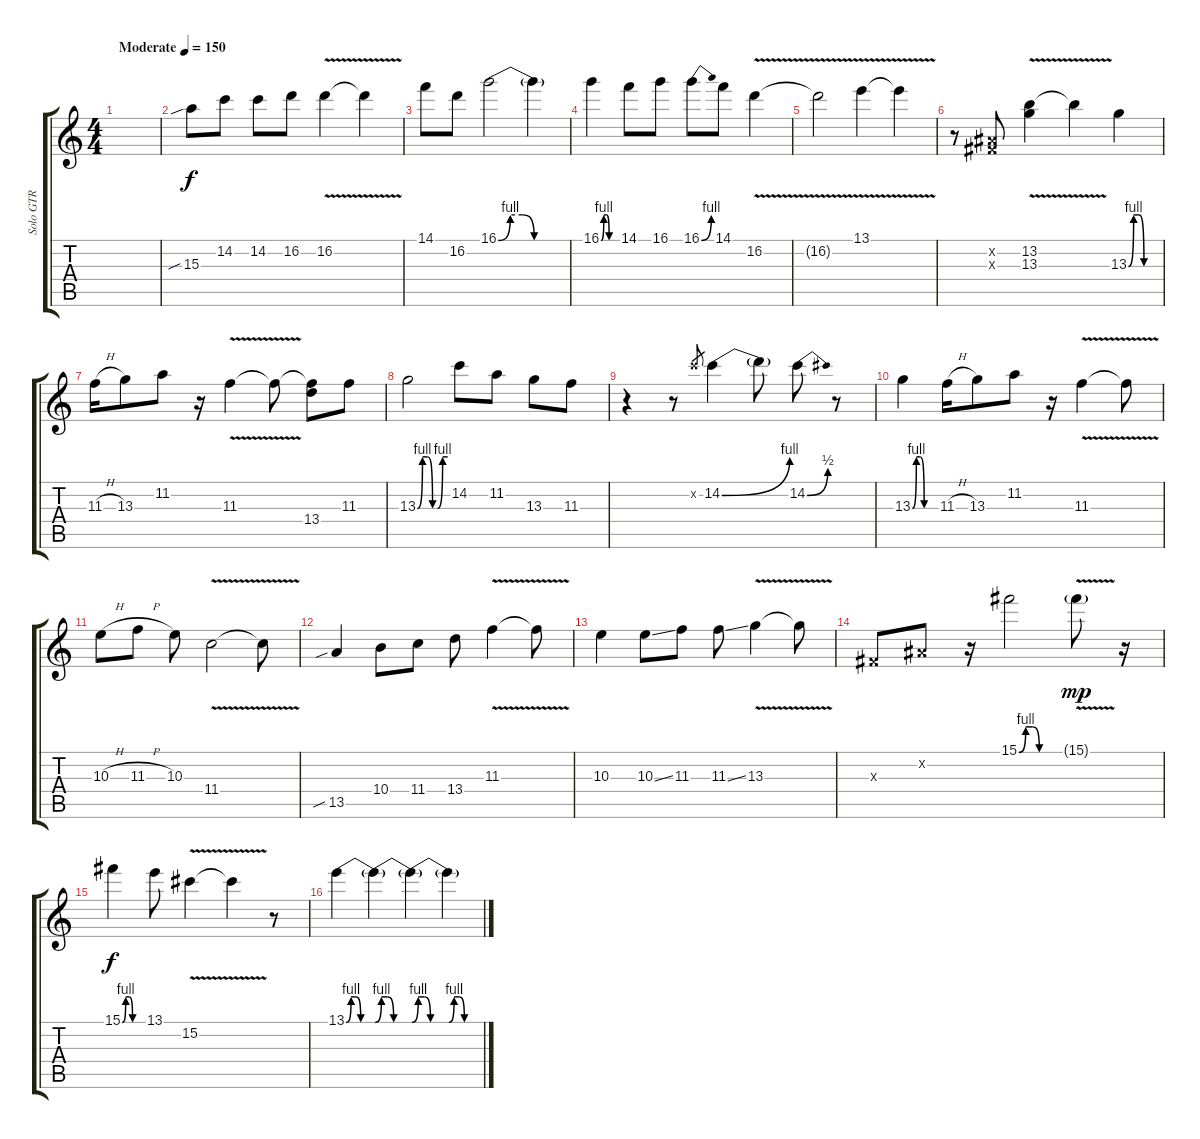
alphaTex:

\track ("Solo GTR" "Solo GTR") {instrument overdrivenguitar}
\staff {score tabs}
\tuning (Eb4 Bb3 Gb3 Db3 Ab2 Eb2) {hide}
\ts (4 4)
\tempo (150 "Moderate")
\clef g2
\ks c
|
15.3{sib}.8 14.2.8 14.2.8 16.2.8 16.2{v}.4 16.2{t}.4 |
14.1.8 16.2.8 16.1{be (custom 0 0 10 4 20 4 30 0 60 0)}.2 16.1{t}.4 |
16.1{be (custom 0 0 10 4 20 4 30 0 60 0)}.4 14.1.8 16.1.8 16.1{be (bend 0 0 60 4)}.8 14.1.8 16.2{v}.4 |
16.2{t}.2 13.1{v}.4 13.1{t}.4 |
r.8 (0.2{x} 0.3{x}).8 (13.2{v} 13.3{v}).4 13.2{t}.4 13.3{be (custom 0 0 10 4 20 4 30 0 60 0)}.4 |
11.3{h}.16 13.3.8 11.2.8 r.16 11.3{v}.4 11.3{t}.8 (11.3{t} 13.4).8 11.3.8 |
13.3{be (custom 0 0 10 4 20 4 30 0 40 0 50 4 60 4)}.2 14.2.8 11.2.8 13.3.8 11.3.8 |
r.4 r.8 14.2{x}.8{gr} 14.2{be (bend 0 0 60 4)}.4 14.2{t}.8 14.2{be (bend 0 0 60 2)}.8 r.8 |
13.3{be (custom 0 0 10 4 20 4 30 0 60 0)}.4 11.3{h}.16 13.3.8 11.2.8 r.16 11.3{v}.4 11.3{t}.8 |
10.3{h}.8 11.3{h}.8 10.3.8 11.4{v}.2 11.4{t}.8 |
13.5{sib}.4 10.4.8 11.4.8 13.4.8 11.3{v}.4 11.3{t}.8 |
10.3.4 10.3{ss}.8 11.3.8 11.3{ss}.8 13.3{v}.4 13.3{t}.8 |
0.3{x}.8 0.2{x}.8 r.16 15.1{be (custom 0 0 10 4 20 4 30 0 60 0)}.2 15.1{v g}.8{dy mp} r.16 |
15.1{be (custom 0 0 10 4 20 4 30 0 60 0)}.4{dy f} 13.1.8 15.2{v}.4 15.2{t}.4 r.8 |
13.1{be (custom 0 0 10 4 20 4 30 0 60 0)}.4 13.1{be (custom 0 0 10 4 20 4 30 0 60 0) t}.4 13.1{be (custom 0 0 10 4 20 4 30 0 60 0) t}.4 13.1{be (custom 0 0 10 4 20 4 30 0 60 0) t}.4
